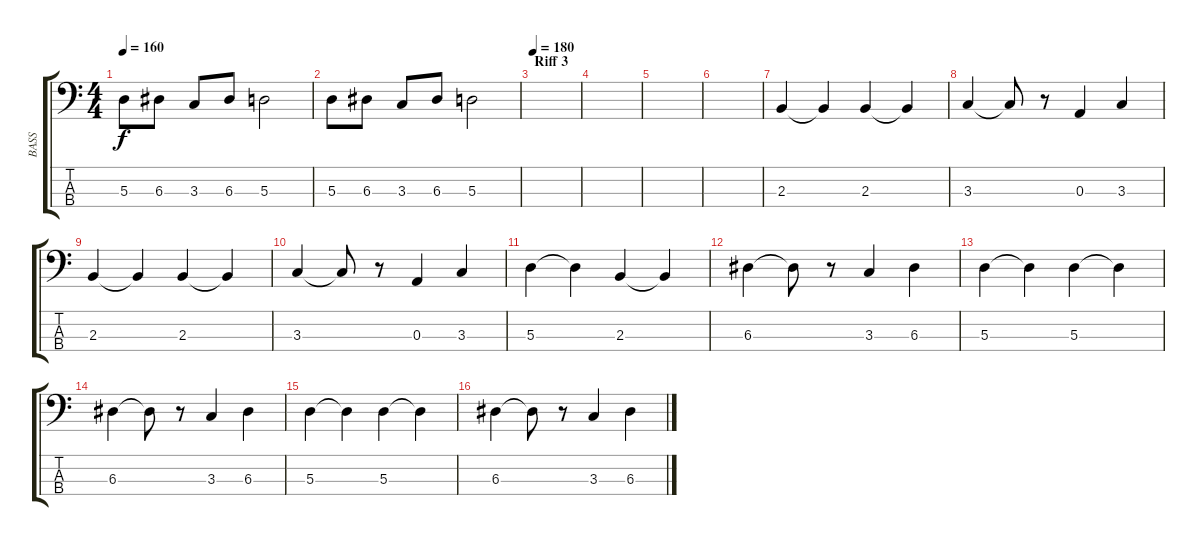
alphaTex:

\track ("BASS" "BASS") {instrument electricbassfinger}
\staff {score tabs}
\tuning (G2 D2 A1 E1) {hide}
\ts (4 4)
\tempo 160
\clef f4
\ks c
5.3.8{dy f} 6.3.8 3.3.8 6.3.8 5.3.2 |
5.3.8 6.3.8 3.3.8 6.3.8 5.3.2 |
\section ("" "Riff 3")
\tempo 180
|
|
|
|
2.3.4 2.3{t}.4 2.3.4 2.3{t}.4 |
3.3.4 3.3{t}.8 r.8 0.3.4 3.3.4 |
2.3.4 2.3{t}.4 2.3.4 2.3{t}.4 |
3.3.4 3.3{t}.8 r.8 0.3.4 3.3.4 |
5.3.4 5.3{t}.4 2.3.4 2.3{t}.4 |
6.3.4 6.3{t}.8 r.8 3.3.4 6.3.4 |
5.3.4 5.3{t}.4 5.3.4 5.3{t}.4 |
6.3.4 6.3{t}.8 r.8 3.3.4 6.3.4 |
5.3.4 5.3{t}.4 5.3.4 5.3{t}.4 |
6.3.4 6.3{t}.8 r.8 3.3.4 6.3.4
